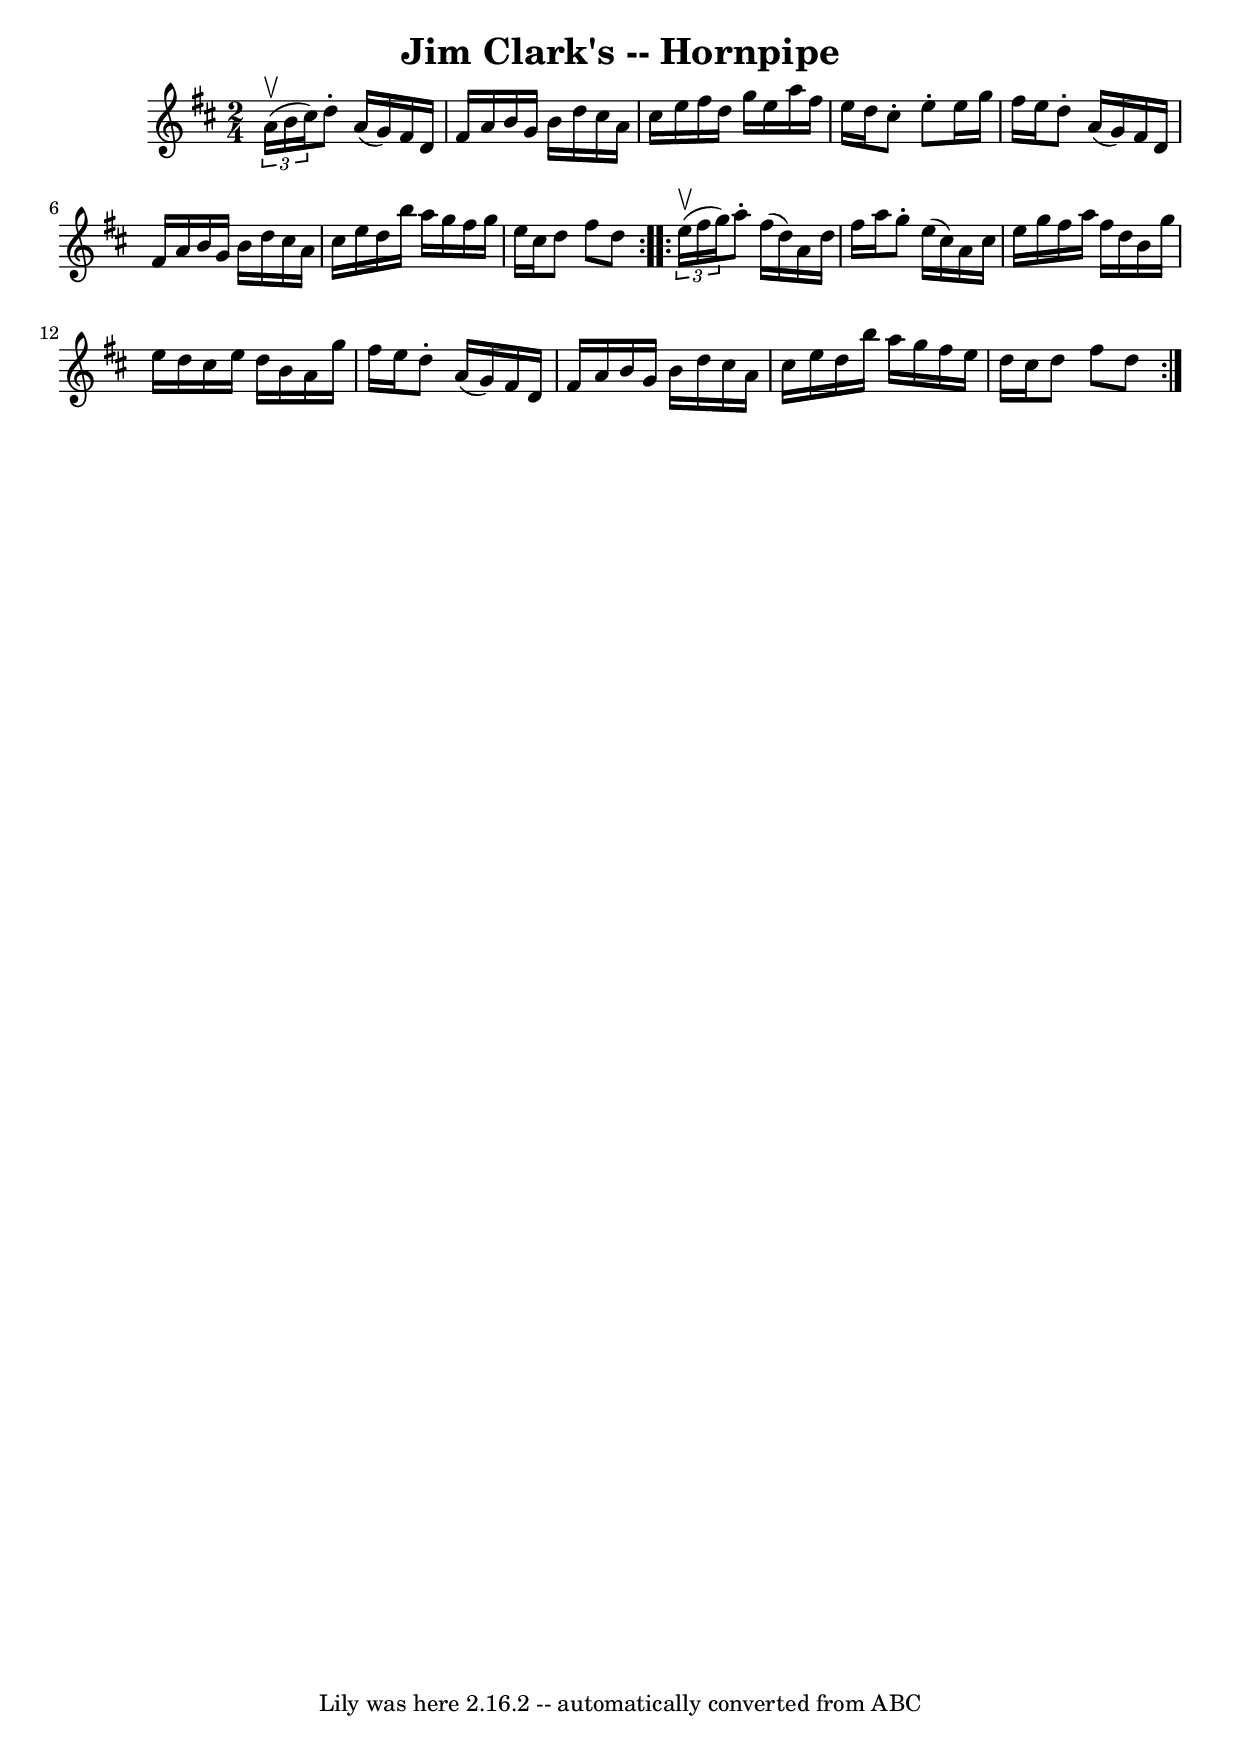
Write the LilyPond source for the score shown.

\version "2.16.2"
\include "Mammoth.ily"
\header {
  %% book = "Cole's 1000 Fiddle Tunes"
  crossRefNumber = "1"
  footnotes = ""
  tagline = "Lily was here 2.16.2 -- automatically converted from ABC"
  title = "Jim Clark's -- Hornpipe"

}
voicedefault =  {



  \repeat volta 2 {

    \time 2/4 
    \key d \major
    \times 2/3 { a'16 (^\upbow b'16 cis''16) 
	       } 
    |
    d''8-. a'16 (g'16) fis'16 d'16 fis'16 a'16  
    |
    b'16 g'16 b'16 d''16 cis''16 a'16 cis''16 e''16 
    |
    fis''16 d''16 g''16 e''16 a''16 fis''16 e''16    
    d''16  |
    cis''8-. e''8-. e''16 g''16 fis''16 e''16  
    |
    d''8-. a'16 (g'16) fis'16 d'16 fis'16 a'16  
    |
    b'16 g'16 b'16 d''16 cis''16 a'16 cis''16 e''16 
    |
    d''16 b''16 a''16 g''16 fis''16 g''16 e''16    
    cis''16  |
    d''8 fis''8 d''8  
  }     
  \repeat volta 2 {
    
    \times 2/3 { e''16 (^\upbow fis''16 g''16) 
	       } |
    a''8-.   
    fis''16 (d''16) a'16 d''16 fis''16 a''16  |
    g''8-.   
    e''16 (cis''16) a'16 cis''16 e''16 g''16  |
    fis''16   
    a''16 fis''16 d''16 b'16 g''16 e''16 d''16  |
    
    cis''16 e''16 d''16 b'16 a'16 g''16 fis''16 e''16  
    |
    d''8-. a'16 (g'16) fis'16 d'16 fis'16 a'16  
    |
    b'16 g'16 b'16 d''16 cis''16 a'16 cis''16 e''16 
    |
    d''16 b''16 a''16 g''16 fis''16 e''16 d''16    
    cis''16  |
    d''8 fis''8 d''8  
  }   

}

\score{
  <<

    \context Staff="default"
    {
      \voicedefault 
      
    }

  >>
  \layout {
    
  }
  \midi {
  }

}
